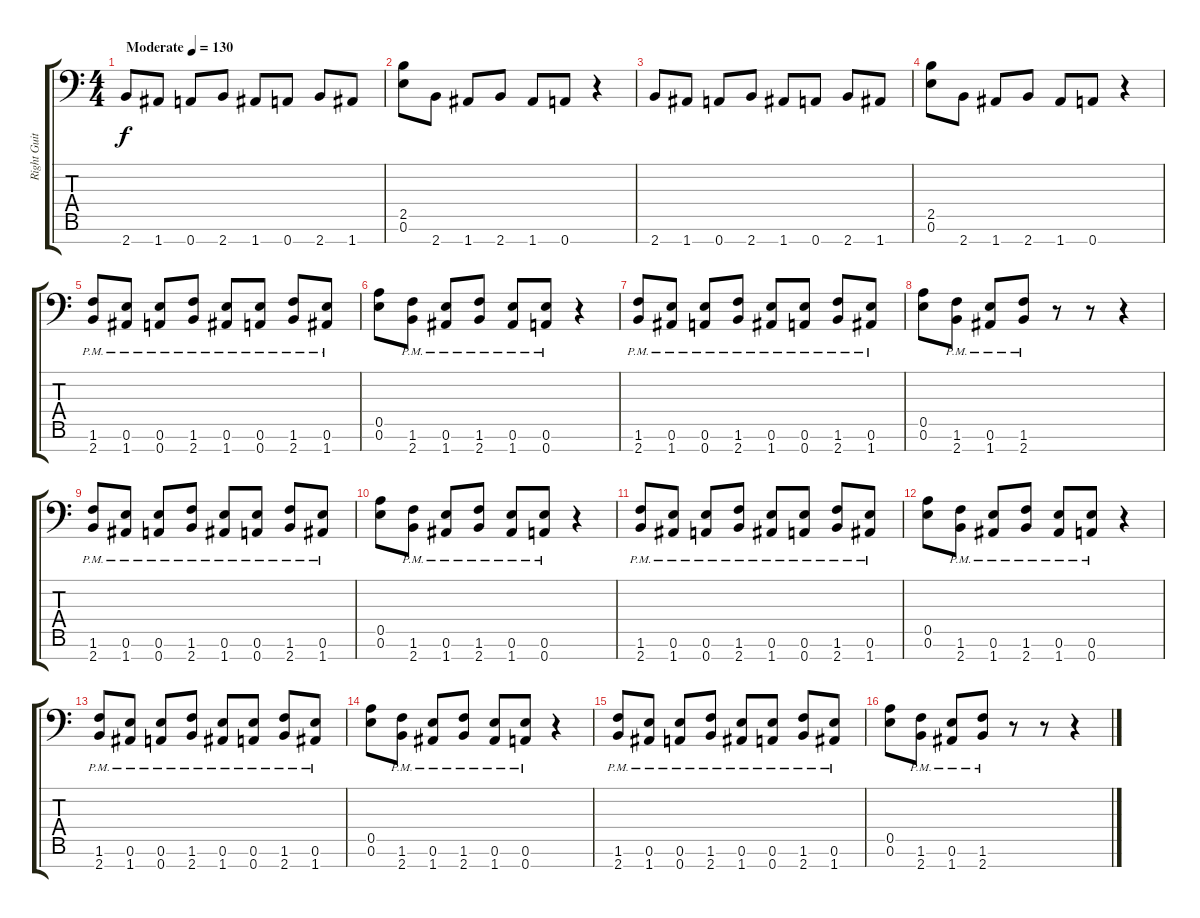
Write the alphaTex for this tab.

\track ("Right Guitar" "Right Guit") {instrument distortionguitar}
\staff {score tabs}
\tuning (E4 B3 G3 D3 A2 E2 A1) {hide}
\ts (4 4)
\tempo (130 "Moderate")
\clef f4
\ks c
2.7.8{dy f instrument distortionguitar} 1.7.8 0.7.8 2.7.8 1.7.8 0.7.8 2.7.8 1.7.8 |
(2.5 0.6).8 2.7.8 1.7.8 2.7.8 1.7.8 0.7.8 r.4 |
2.7.8 1.7.8 0.7.8 2.7.8 1.7.8 0.7.8 2.7.8 1.7.8 |
(2.5 0.6).8 2.7.8 1.7.8 2.7.8 1.7.8 0.7.8 r.4 |
(1.6{pm} 2.7{pm}).8 (0.6{pm} 1.7{pm}).8 (0.6{pm} 0.7{pm}).8 (1.6{pm} 2.7{pm}).8 (0.6{pm} 1.7{pm}).8 (0.6{pm} 0.7{pm}).8 (1.6{pm} 2.7{pm}).8 (0.6{pm} 1.7{pm}).8 |
(0.5 0.6).8 (1.6{pm} 2.7{pm}).8 (0.6{pm} 1.7{pm}).8 (1.6{pm} 2.7{pm}).8 (0.6{pm} 1.7{pm}).8 (0.6{pm} 0.7{pm}).8 r.4 |
(1.6{pm} 2.7{pm}).8 (0.6{pm} 1.7{pm}).8 (0.6{pm} 0.7{pm}).8 (1.6{pm} 2.7{pm}).8 (0.6{pm} 1.7{pm}).8 (0.6{pm} 0.7{pm}).8 (1.6{pm} 2.7{pm}).8 (0.6{pm} 1.7{pm}).8 |
(0.5 0.6).8 (1.6{pm} 2.7{pm}).8 (0.6{pm} 1.7{pm}).8 (1.6{pm} 2.7{pm}).8 r.8 r.8 r.4 |
(1.6{pm} 2.7{pm}).8 (0.6{pm} 1.7{pm}).8 (0.6{pm} 0.7{pm}).8 (1.6{pm} 2.7{pm}).8 (0.6{pm} 1.7{pm}).8 (0.6{pm} 0.7{pm}).8 (1.6{pm} 2.7{pm}).8 (0.6{pm} 1.7{pm}).8 |
(0.5 0.6).8 (1.6{pm} 2.7{pm}).8 (0.6{pm} 1.7{pm}).8 (1.6{pm} 2.7{pm}).8 (0.6{pm} 1.7{pm}).8 (0.6{pm} 0.7{pm}).8 r.4 |
(1.6{pm} 2.7{pm}).8 (0.6{pm} 1.7{pm}).8 (0.6{pm} 0.7{pm}).8 (1.6{pm} 2.7{pm}).8 (0.6{pm} 1.7{pm}).8 (0.6{pm} 0.7{pm}).8 (1.6{pm} 2.7{pm}).8 (0.6{pm} 1.7{pm}).8 |
(0.5 0.6).8 (1.6{pm} 2.7{pm}).8 (0.6{pm} 1.7{pm}).8 (1.6{pm} 2.7{pm}).8 (0.6{pm} 1.7{pm}).8 (0.6{pm} 0.7{pm}).8 r.4 |
(1.6{pm} 2.7{pm}).8 (0.6{pm} 1.7{pm}).8 (0.6{pm} 0.7{pm}).8 (1.6{pm} 2.7{pm}).8 (0.6{pm} 1.7{pm}).8 (0.6{pm} 0.7{pm}).8 (1.6{pm} 2.7{pm}).8 (0.6{pm} 1.7{pm}).8 |
(0.5 0.6).8 (1.6{pm} 2.7{pm}).8 (0.6{pm} 1.7{pm}).8 (1.6{pm} 2.7{pm}).8 (0.6{pm} 1.7{pm}).8 (0.6{pm} 0.7{pm}).8 r.4 |
(1.6{pm} 2.7{pm}).8 (0.6{pm} 1.7{pm}).8 (0.6{pm} 0.7{pm}).8 (1.6{pm} 2.7{pm}).8 (0.6{pm} 1.7{pm}).8 (0.6{pm} 0.7{pm}).8 (1.6{pm} 2.7{pm}).8 (0.6{pm} 1.7{pm}).8 |
(0.5 0.6).8 (1.6{pm} 2.7{pm}).8 (0.6{pm} 1.7{pm}).8 (1.6{pm} 2.7{pm}).8 r.8 r.8 r.4
